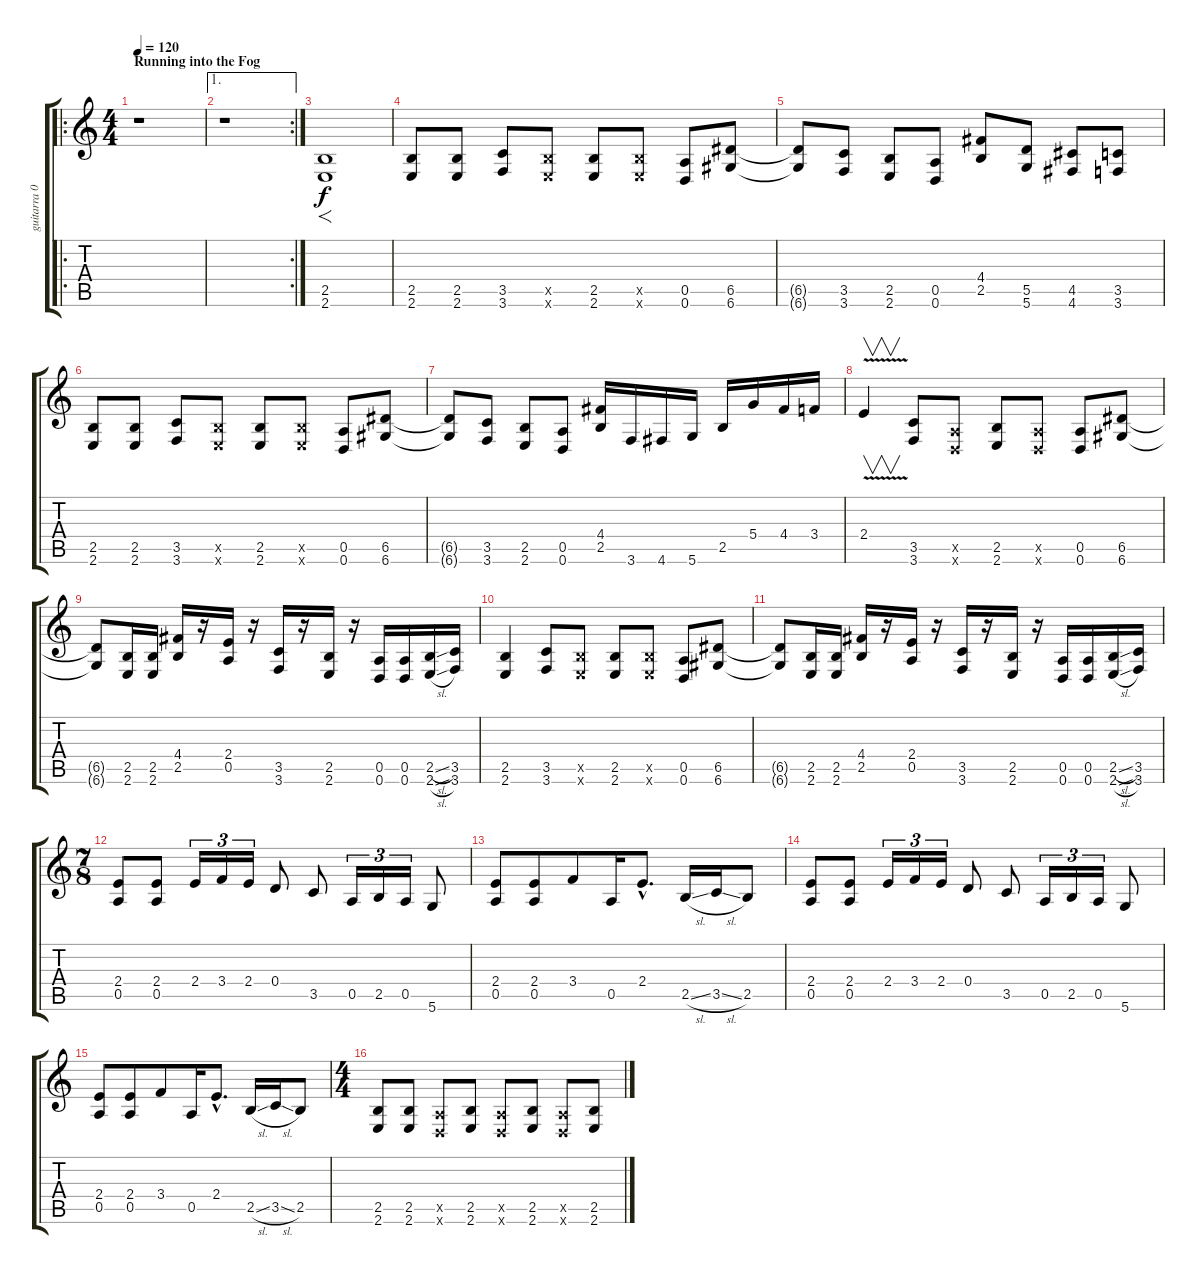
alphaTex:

\track ("guitarra 02" "guitarra 0") {instrument distortionguitar}
\staff {score tabs}
\tuning (E4 B3 G3 D3 A2 D2) {hide}
\ro
\ts (4 4)
\section ("" "Running into the Fog")
\tempo 120
\clef g2
\ks c
r.1{dy f instrument distortionguitar} |
\ae 1
\rc 2
r.1 |
(2.5 2.6).1{f} |
(2.5 2.6).8 (2.5 2.6).8 (3.5 3.6).8 (2.5{x} 2.6{x}).8 (2.5 2.6).8 (2.5{x} 2.6{x}).8 (0.5 0.6).8 (6.5 6.6).8 |
(6.5{t} 6.6{t}).8 (3.5 3.6).8 (2.5 2.6).8 (0.5 0.6).8 (4.4 2.5).8 (5.5 5.6).8 (4.5 4.6).8 (3.5 3.6).8 |
(2.5 2.6).8 (2.5 2.6).8 (3.5 3.6).8 (2.5{x} 2.6{x}).8 (2.5 2.6).8 (2.5{x} 2.6{x}).8 (0.5 0.6).8 (6.5 6.6).8 |
(6.5{t} 6.6{t}).8 (3.5 3.6).8 (2.5 2.6).8 (0.5 0.6).8 (4.4 2.5).16 3.6.16 4.6.16 5.6.16 2.5.16 5.4.16 4.4.16 3.4.16 |
2.4{v}.4{v instrument guitarharmonics} (3.5 3.6).8{instrument distortionguitar} (0.5{x} 0.6{x}).8 (2.5 2.6).8 (0.5{x} 0.6{x}).8 (0.5 0.6).8 (6.5 6.6).8 |
(6.5{t} 6.6{t}).8 (2.5 2.6).16 (2.5 2.6).16 (4.4 2.5).16 r.16 (2.4 0.5).16 r.16 (3.5 3.6).16 r.16 (2.5 2.6).16 r.16 (0.5 0.6).16 (0.5 0.6).16 (2.5{sl} 2.6{sl}).16 (3.5 3.6).16 |
(2.5 2.6).4 (3.5 3.6).8 (2.5{x} 2.6{x}).8 (2.5 2.6).8 (2.5{x} 2.6{x}).8 (0.5 0.6).8 (6.5 6.6).8 |
(6.5{t} 6.6{t}).8 (2.5 2.6).16 (2.5 2.6).16 (4.4 2.5).16 r.16 (2.4 0.5).16 r.16 (3.5 3.6).16 r.16 (2.5 2.6).16 r.16 (0.5 0.6).16 (0.5 0.6).16 (2.5{sl} 2.6{sl}).16 (3.5 3.6).16 |
\ts (7 8)
(2.4 0.5).8 (2.4 0.5).8 2.4.16{tu (3 2)} 3.4.16{tu (3 2)} 2.4.16{tu (3 2)} 0.4.8 3.5.8 0.5.16{tu (3 2)} 2.5.16{tu (3 2)} 0.5.16{tu (3 2)} 5.6.8 |
(2.4 0.5).8 (2.4 0.5).8 3.4.8 0.5.16 2.4{hac}.8{d} 2.5{sl}.16 3.5{sl}.16 2.5.8 |
(2.4 0.5).8 (2.4 0.5).8 2.4.16{tu (3 2)} 3.4.16{tu (3 2)} 2.4.16{tu (3 2)} 0.4.8 3.5.8 0.5.16{tu (3 2)} 2.5.16{tu (3 2)} 0.5.16{tu (3 2)} 5.6.8 |
(2.4 0.5).8 (2.4 0.5).8 3.4.8 0.5.16 2.4{hac}.8{d} 2.5{sl}.16 3.5{sl}.16 2.5.8 |
\ts (4 4)
(2.5 2.6).8 (2.5 2.6).8 (0.5{x} 0.6{x}).8 (2.5 2.6).8 (0.5{x} 0.6{x}).8 (2.5 2.6).8 (0.5{x} 0.6{x}).8 (2.5 2.6).8
